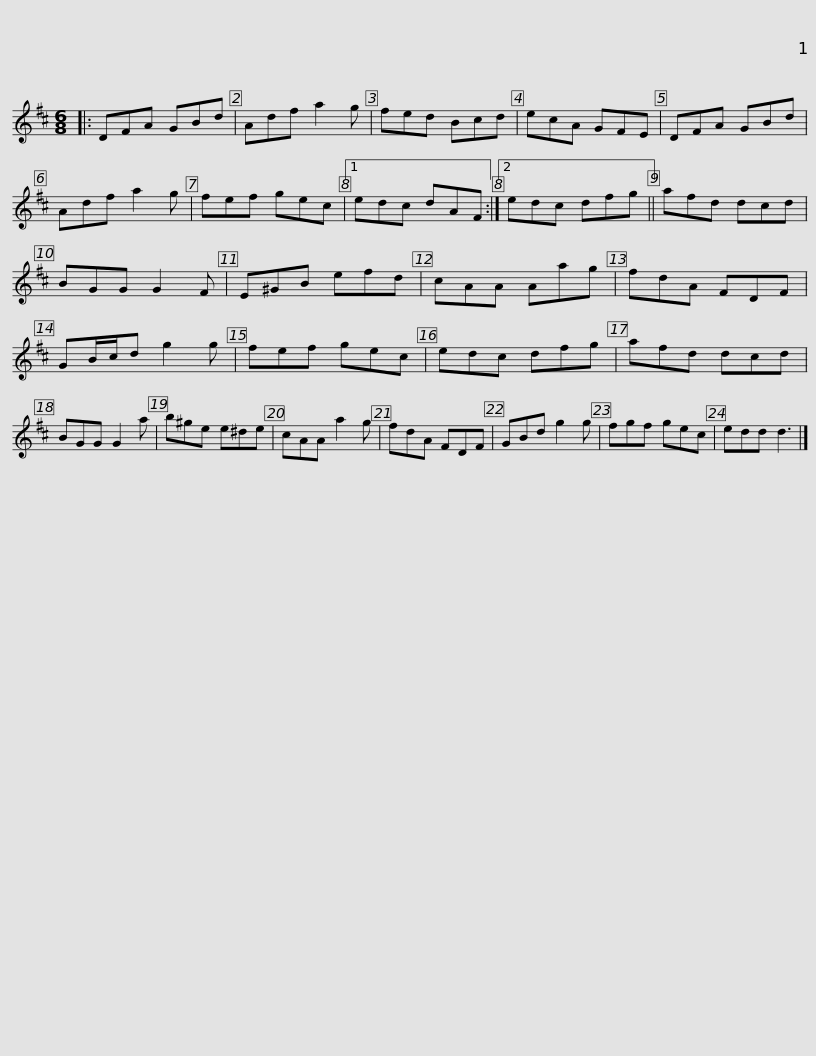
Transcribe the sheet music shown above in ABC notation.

X:1
L:1/8
M:6/8
I:linebreak $
K:D
V:1 treble
V:1
|: DFA GBd | Adf a2 g | fed Bcd | ecA GFE | DFA GBd | %5
 Adf a2 g | fef gec |1$ edc dAF :|2 edc dfg || afd dcd | %10
 BGG G2 F | E^GB efd | cAA Aag | fdA FDF |$ GB/c/d g2 g | %15
 fef gec | edc dfg | afd dcd | BGG G2 a | b^ge e^de | %20
 cAA a2 g |$ fdA FDF | GBd g2 g | fgf gec | edd d3 |] %25
